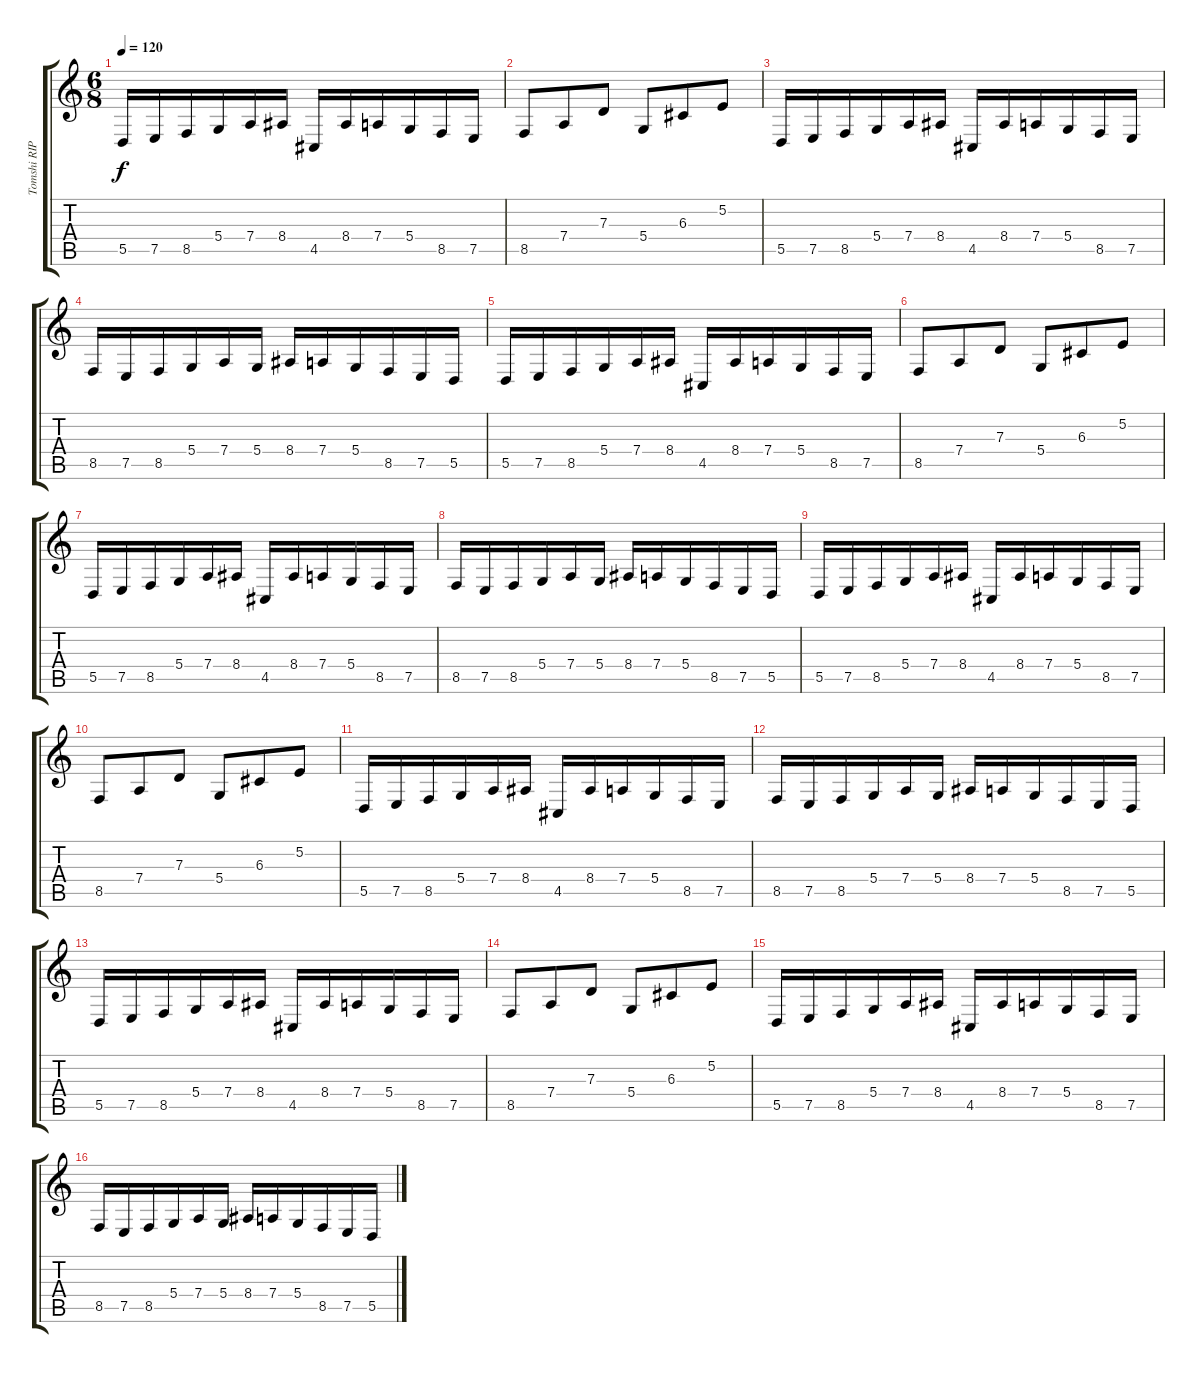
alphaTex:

\track ("Tomshi RIP" "Tomshi RIP") {instrument harpsichord}
\staff {score tabs}
\tuning (E4 B3 G3 D3 A2 E2) {hide}
\ts (6 8)
\tempo 120
\clef g2
\ks c
5.5.16{dy f instrument harpsichord} 7.5.16 8.5.16 5.4.16 7.4.16 8.4.16 4.5.16 8.4.16 7.4.16 5.4.16 8.5.16 7.5.16 |
8.5.8 7.4.8 7.3.8 5.4.8 6.3.8 5.2.8 |
5.5.16 7.5.16 8.5.16 5.4.16 7.4.16 8.4.16 4.5.16 8.4.16 7.4.16 5.4.16 8.5.16 7.5.16 |
8.5.16 7.5.16 8.5.16 5.4.16 7.4.16 5.4.16 8.4.16 7.4.16 5.4.16 8.5.16 7.5.16 5.5.16 |
5.5.16 7.5.16 8.5.16 5.4.16 7.4.16 8.4.16 4.5.16 8.4.16 7.4.16 5.4.16 8.5.16 7.5.16 |
8.5.8 7.4.8 7.3.8 5.4.8 6.3.8 5.2.8 |
5.5.16 7.5.16 8.5.16 5.4.16 7.4.16 8.4.16 4.5.16 8.4.16 7.4.16 5.4.16 8.5.16 7.5.16 |
8.5.16 7.5.16 8.5.16 5.4.16 7.4.16 5.4.16 8.4.16 7.4.16 5.4.16 8.5.16 7.5.16 5.5.16 |
5.5.16 7.5.16 8.5.16 5.4.16 7.4.16 8.4.16 4.5.16 8.4.16 7.4.16 5.4.16 8.5.16 7.5.16 |
8.5.8 7.4.8 7.3.8 5.4.8 6.3.8 5.2.8 |
5.5.16 7.5.16 8.5.16 5.4.16 7.4.16 8.4.16 4.5.16 8.4.16 7.4.16 5.4.16 8.5.16 7.5.16 |
8.5.16 7.5.16 8.5.16 5.4.16 7.4.16 5.4.16 8.4.16 7.4.16 5.4.16 8.5.16 7.5.16 5.5.16 |
5.5.16 7.5.16 8.5.16 5.4.16 7.4.16 8.4.16 4.5.16 8.4.16 7.4.16 5.4.16 8.5.16 7.5.16 |
8.5.8 7.4.8 7.3.8 5.4.8 6.3.8 5.2.8 |
5.5.16 7.5.16 8.5.16 5.4.16 7.4.16 8.4.16 4.5.16 8.4.16 7.4.16 5.4.16 8.5.16 7.5.16 |
8.5.16 7.5.16 8.5.16 5.4.16 7.4.16 5.4.16 8.4.16 7.4.16 5.4.16 8.5.16 7.5.16 5.5.16
